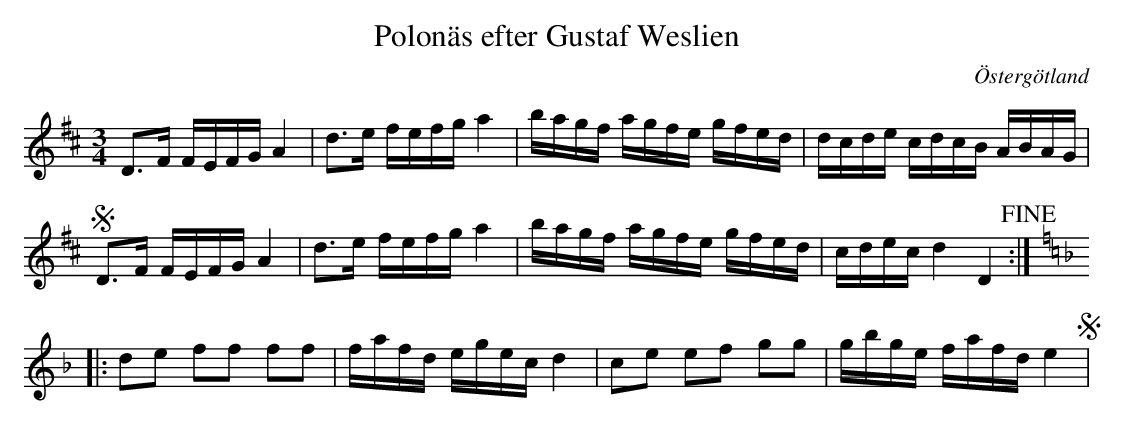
X:1
T:Polonäs efter Gustaf Weslien
O:Östergötland
M:3/4
L:1/16
K:D
D2>F2 FEFG A4 | d2>e2 fefg a4 | bagf agfe gfed | dcde cdcB ABAG | S
D2>F2 FEFG A4 | d2>e2 fefg a4 | bagf agfe gfed | cdec d4 D4 !fine! ::
K:Dm
d2e2 f2f2 f2f2 | fafd egec d4 | c2e2 e2f2 g2g2 | gbge fafd e4 S |
